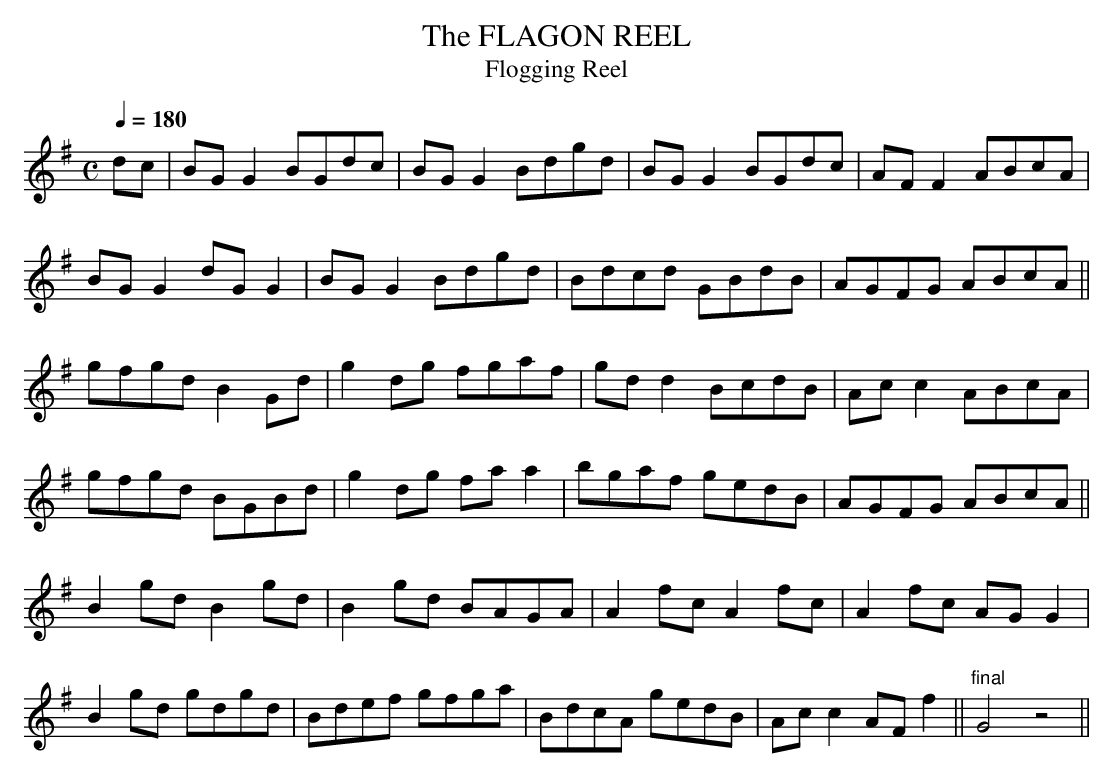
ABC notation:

X:1
T:FLAGON REEL, The
T:Flogging Reel
Q:1/4=180
M:C
K:G
dc|BGG2 BGdc|BGG2 Bdgd|BGG2 BGdc|AFF2 ABcA|
BGG2 dGG2|BGG2 Bdgd|Bdcd GBdB|AGFG ABcA||
gfgd B2Gd|g2dg fgaf|gdd2 BcdB|Acc2 ABcA|
gfgd BGBd|g2dg faa2|bgaf gedB|AGFG ABcA||
B2gd B2gd|B2gd BAGA|A2fc A2fc|A2fc AGG2|
B2gd gdgd|Bdef gfga|BdcA gedB|Acc2 AFf2||"final"G4z4||
